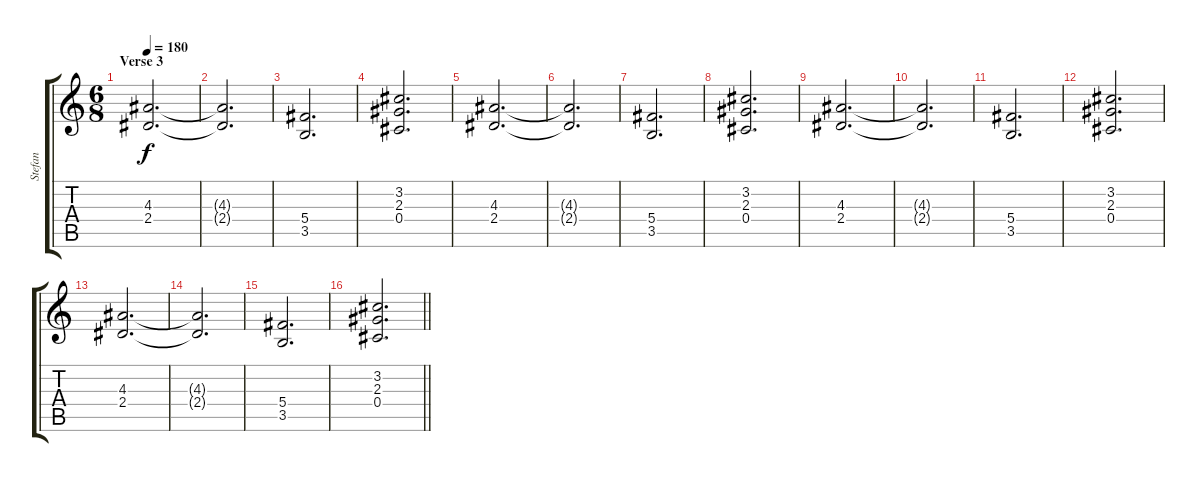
\track ("Stefan" "Stefan") {instrument overdrivenguitar}
\staff {score tabs}
\tuning (Eb4 Bb3 Gb3 Db3 Ab2 Eb2) {hide}
\ts (6 8)
\section ("" "Verse 3")
\tempo 180
\clef g2
\ks c
(4.3 2.4).2{d dy f} |
(4.3{t} 2.4{t}).2{d} |
(5.4 3.5).2{d} |
(3.2 2.3 0.4).2{d} |
(4.3 2.4).2{d} |
(4.3{t} 2.4{t}).2{d} |
(5.4 3.5).2{d} |
(3.2 2.3 0.4).2{d} |
(4.3 2.4).2{d} |
(4.3{t} 2.4{t}).2{d} |
(5.4 3.5).2{d} |
(3.2 2.3 0.4).2{d} |
(4.3 2.4).2{d} |
(4.3{t} 2.4{t}).2{d} |
(5.4 3.5).2{d} |
\barLineRight lightlight
(3.2 2.3 0.4).2{d}
